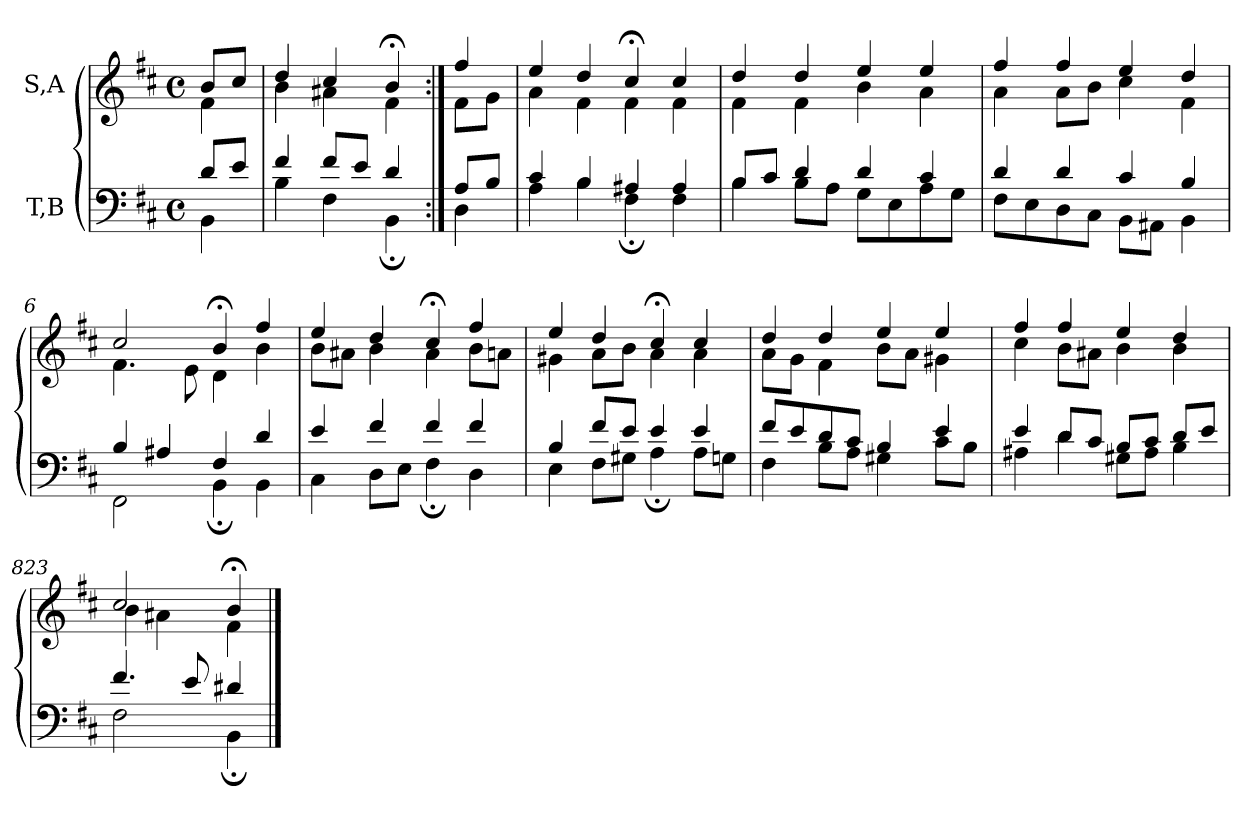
**kern	**kern
*part2	*part1
*staff2	*staff1
*I"T,B	*I"S,A
*clefF4	*clefG2
*k[f#c#]	*k[f#c#]
*M4/4	*M4/4
*met(c)	*met(c)
=	=
*^	*^
8dL	4BB	8bL	4f#
8eJ	.	8cc#J	.
=813	=813	=813	=813
4f#	4B	4dd	4b
8f#L	4F#	4cc#	4a#X
8eJ	.	.	.
4d	4BB;	4b;<	4f#
=814:|!	=814:|!	=814:|!	=814:|!
8AL	4D	4ff#	8f#L
8BJ	.	.	8gJ
=3	=3	=3	=3
4c#	4A	4ee	4a
4B	4B	4dd	4f#
4A#X	4F#;	4cc#;<	4f#
4A#	4F#	4cc#	4f#
=4	=4	=4	=4
8BL	4B	4dd	4f#
8c#J	.	.	.
4d	8BL	4dd	4f#
.	8AJ	.	.
4d	8GL	4ee	4b
.	8E	.	.
4c#	8A	4ee	4a
.	8GJ	.	.
=5	=5	=5	=5
4d	8F#L	4ff#	4a
.	8E	.	.
4d	8D	4ff#	8aL
.	8C#J	.	8bJ
4c#	8BBL	4ee	4cc#
.	8AA#XJ	.	.
4B	4BB	4dd	4f#
=6	=6	=6	=6
4B	2FF#	2cc#	4.f#
4A#X	.	.	.
.	.	.	8e
4F#	4BB;	4b;<	4d
4d	4BB	4ff#	4b
=7	=7	=7	=7
4e	4C#	4ee	8bL
.	.	.	8a#XJ
4f#	8DL	4dd	4b
.	8EJ	.	.
4f#	4F#;	4cc#;<	4a#
4f#	4D	4ff#	8bL
.	.	.	8anJ
=8	=8	=8	=8
4B	4E	4ee	4g#X
8f#L	8F#L	4dd	8aL
8eJ	8G#XJ	.	8bJ
4e	4A;	4cc#;<	4a
4e	8AL	4cc#	4a
.	8GnJ	.	.
=9	=9	=9	=9
8f#L	4F#	4dd	8aL
8e	.	.	8gJ
8d	8BL	4dd	4f#
8c#J	8AJ	.	.
4B	4G#X	4ee	8bL
.	.	.	8aJ
4e	8c#L	4ee	4g#X
.	8BJ	.	.
=10	=10	=10	=10
4e	4A#X	4ff#	4cc#
8dL	4d	4ff#	8bL
8c#J	.	.	8a#XJ
8BL	8G#XL	4ee	4b
8c#J	8A#J	.	.
8dL	4B	4dd	4b
8eJ	.	.	.
=823	=823	=823	=823
4.f#	2F#	2cc#	4b
.	.	.	4a#X
8e	.	.	.
4d#X	4BB;	4b;<	4f#
*v	*v	*	*
*	*v	*v
==	==
*-	*-
